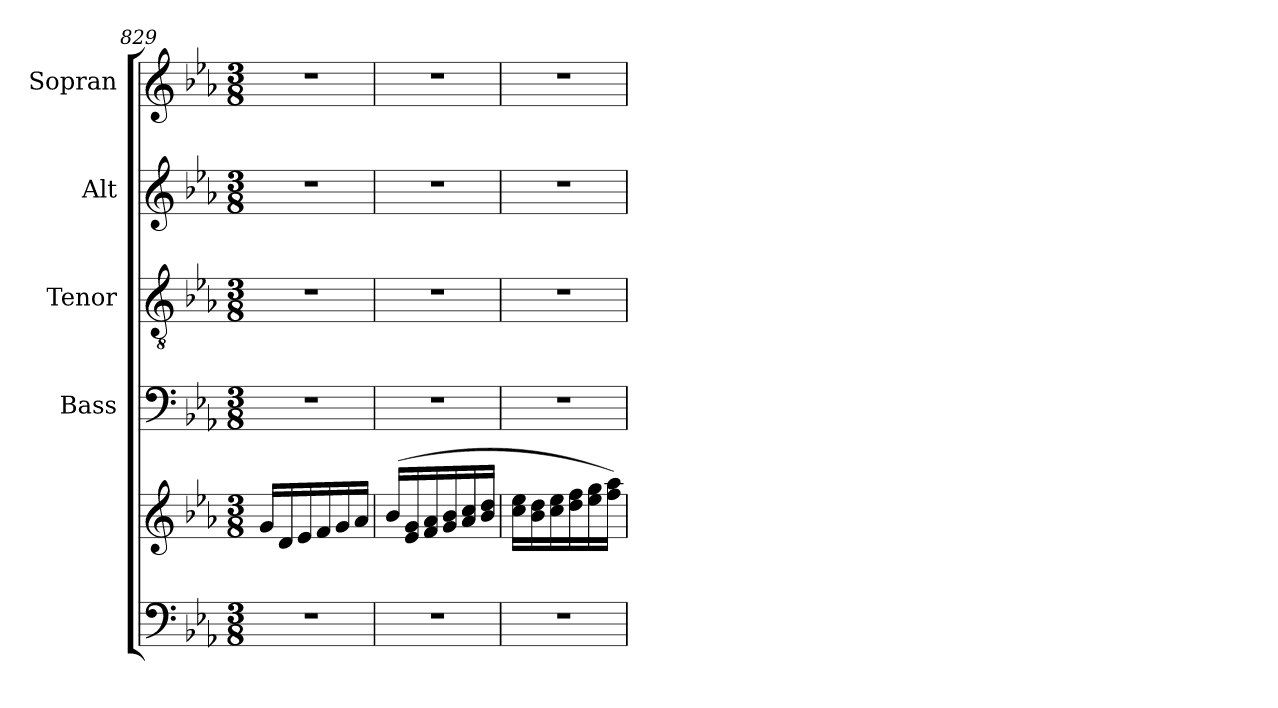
**kern	**kern	**kern	**kern	**kern	**kern
*part5	*part5	*part4	*part3	*part2	*part1
*staff6	*staff5	*staff4	*staff3	*staff2	*staff1
*	*	*I"Bass	*I"Tenor	*I"Alt	*I"Sopran
*	*	*I'B.	*I'T.	*I'A.	*I'S.
*clefF4	*clefG2	*clefF4	*clefGv2	*clefG2	*clefG2
*k[b-e-a-]	*k[b-e-a-]	*k[b-e-a-]	*k[b-e-a-]	*k[b-e-a-]	*k[b-e-a-]
*E-:	*E-:	*E-:	*E-:	*E-:	*E-:
*M3/8	*M3/8	*M3/8	*M3/8	*M3/8	*M3/8
=829	=829	=829	=829	=829	=829
4.r	16g/LL	4.r	4.r	4.r	4.r
.	16d/	.	.	.	.
.	16e-/	.	.	.	.
.	16f/	.	.	.	.
.	16g/	.	.	.	.
.	16a-/JJ	.	.	.	.
=830	=830	=830	=830	=830	=830
4.r	(>16b-/LL	4.r	4.r	4.r	4.r
.	16e-/ 16g/	.	.	.	.
.	16f/ 16a-/	.	.	.	.
.	16g/ 16b-/	.	.	.	.
.	16a-/ 16cc/	.	.	.	.
.	16b-/ 16dd/JJ	.	.	.	.
!!LO:LB:g=z
=831	=831	=831	=831	=831	=831
4.r	16cc\ 16ee-\LL	4.r	4.r	4.r	4.r
.	16b-\ 16dd\	.	.	.	.
.	16cc\ 16ee-\	.	.	.	.
.	16dd\ 16ff\	.	.	.	.
.	16ee-\ 16gg\	.	.	.	.
.	16ff\ 16aa-\JJ)	.	.	.	.
=	=	=	=	=	=
*-	*-	*-	*-	*-	*-
